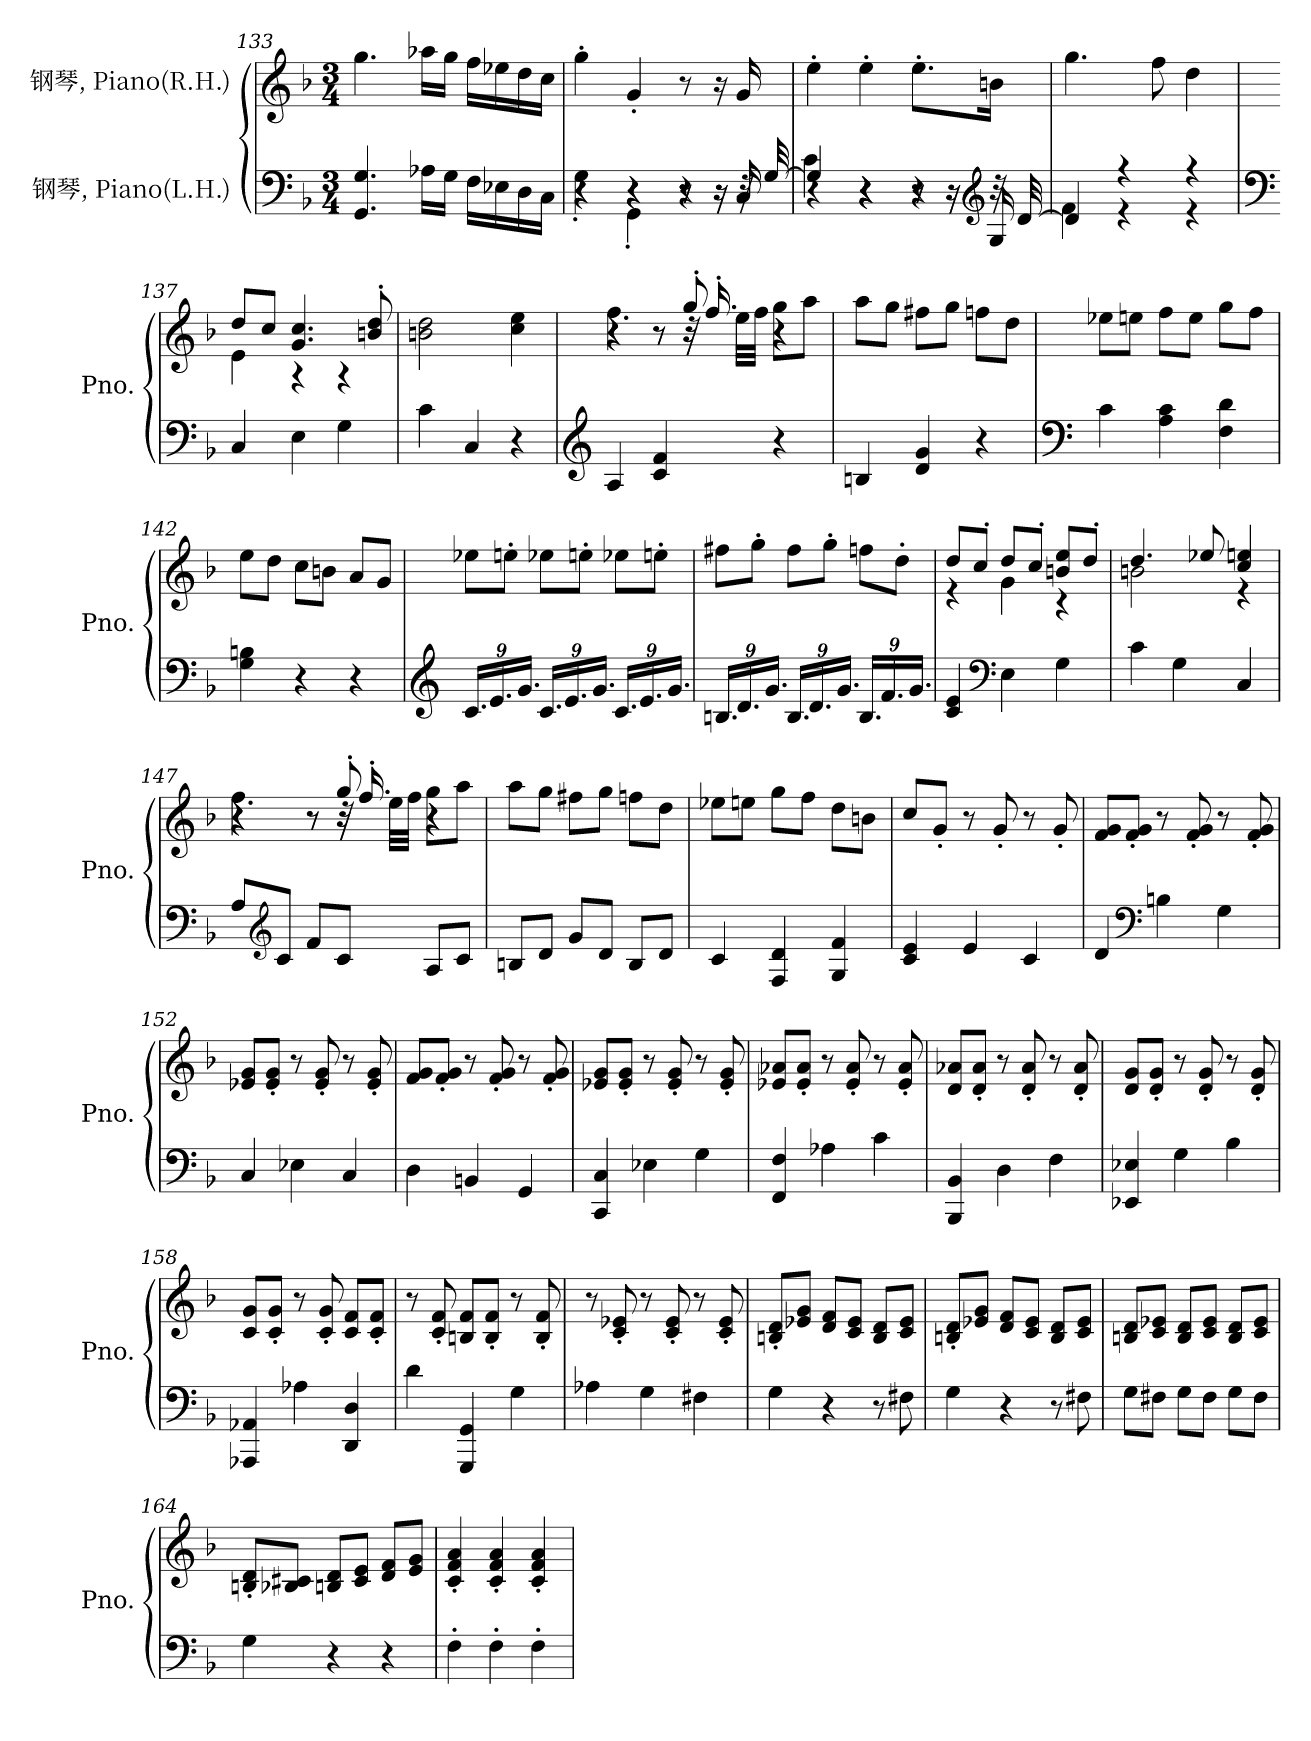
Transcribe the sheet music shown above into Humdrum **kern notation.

**kern	**kern
*part2	*part1
*staff2	*staff1
*I"钢琴, Piano(L.H.)	*I"钢琴, Piano(R.H.)
*I'Pno.	*I'Pno.
*clefF4	*clefG2
*k[b-]	*k[b-]
*M3/4	*M3/4
*MM114	*MM114
=133	=133
4.GG/ 4.G/	4.gg\
*	*MM118
16A-X\LL	16aa-X\LL
*	*MM126
16G\JJ	16gg\JJ
*	*MM122
16F\LL	16ff\LL
*	*MM114
16E-X\	16ee-X\
*	*MM118
16D\	16dd\
*	*MM104
16C\JJ	16cc\JJ
=134	=134
*	*MM108
*^	*
*	*^	*
4r	4G'\	4r	4gg'\
*	*	*	*MM118
4r	4GG'\	4r	4g'/
*	*	*	*MM126
8r	4r	8r	8r
16r	.	16r	16r
32r	.	16C/	16g/
[32G/	.	.	.
!!LO:LB:g=z
=135	=135	=135	=135
*	*	*	*MM118
4G/]	4c\	4r	4ee'\
*	*	*	*MM126
4r	4r	4r	4ee'\
*	*	*	*MM122
8r	4r	8r	8.ee'\L
16r	.	16r	.
*clefG2	*	*	*
32r	.	16G/	16bn\Jk
[32d/	.	.	.
*v	*v	*v	*
=136	=136
*	*MM114
*^	*
4d/]	4f\	4.gg\
4r	4r	.
*	*	*MM118
.	.	8ff\
*	*	*MM122
4r	4r	4dd\
*v	*v	*
=137	=137
*clefF4	*
*	*MM126
*	*^
4C/	8dd/L	4e\
*	*MM118	*
.	8cc/J	.
*	*MM126	*
4E\	4.g/ 4.cc/	4r
*	*MM122	*
4G\	.	4r
*	*MM114	*
.	8bn/' 8dd/'	.
*	*v	*v
=138	=138
*	*MM118
4c\	2bn\ 2dd\
4C/	.
*	*MM114
4r	4cc\ 4ee\
=139	=139
*clefG2	*
*	*MM118
*	*^
*	*	*^
4A/	4r	4.ff\	4r
*	*MM122	*	*
4c/ 4f/	8r	.	8r
*	*MM89	*	*
.	8gg'/	16r	32r
*	*MM104	*	*
.	.	.	16.ff'/
*	*MM108	*	*
.	.	32ee\LLL	.
*	*MM98	*	*
.	.	32ff\JJJ	.
*	*MM122	*	*
4r	4r	8gg\L	4r
*	*MM114	*	*
.	.	8aa\J	.
*	*v	*v	*v
!!LO:PB:g=z
=140	=140
*	*MM122
4Bn/	8aa\L
.	8gg\J
*	*MM126
4d/ 4g/	8ff#X\L
*	*MM130
.	8gg\J
*	*MM126
4r	8ffn\L
*	*MM118
.	8dd\J
=141	=141
*clefF4	*
*	*MM122
4c\	8ee-X\L
*	*MM126
.	8een\J
*	*MM122
4A\ 4c\	8ff\L
*	*MM118
.	8ee\J
*	*MM126
4F\ 4d\	8gg\L
*	*MM122
.	8ff\J
=142	=142
*	*MM126
4G\ 4Bn\	8ee\L
.	8dd\J
*	*MM130
4r	8cc\L
*	*MM122
.	8bn\J
*	*MM126
4r	8a/L
*	*MM118
.	8g/J
=143	=143
*clefG2	*
*Xbrackettup	*
*	*MM122
18.c/LL	8ee-X\L
18.e/	.
*	*MM126
.	8een'\J
18.g/JJ	.
*	*MM122
18.c/LL	8ee-X\L
18.e/	.
*	*MM130
.	8een'\J
18.g/JJ	.
*	*MM126
18.c/LL	8ee-X\L
18.e/	.
*	*MM118
.	8een'\J
18.g/JJ	.
!!LO:LB:g=z
=144	=144
*	*MM122
18.Bn/LL	8ff#X\L
18.d/	.
*	*MM126
.	8gg'\J
18.g/JJ	.
*	*MM122
18.B/LL	8ff#\L
18.d/	.
*	*MM130
.	8gg'\J
18.g/JJ	.
*	*MM126
18.B/LL	8ffn\L
18.f/	.
*	*MM118
.	8dd'\J
18.g/JJ	.
=145	=145
*	*MM126
*	*^
4c/ 4e/	8dd/L	4r
*	*MM130	*
.	8cc'/J	.
*clefF4	*	*
*	*MM126	*
4E\	8dd/L	4g\
.	8cc'/J	.
*	*MM122	*
4G\	8bn/ 8ee/L	4r
*	*MM114	*
.	8dd'/J	.
=146	=146	=146
*	*MM118	*
4c\	4.dd/	2bn\
4G\	.	.
.	8ee-X/	.
*	*MM114	*
4C/	4cc/ 4een/	4r
*	*v	*v
=147	=147
*	*MM118
*	*^
*	*	*^
8A/L	4r	4.ff\	4r
*clefG2	*	*	*
8c/J	.	.	.
*	*MM122	*	*
8f/L	8r	.	8r
*	*MM98	*	*
8c/J	8gg'/	16r	32r
*	*MM112	*	*
.	.	.	16.ff'/
*	*MM116	*	*
.	.	32ee\LLL	.
*	*MM108	*	*
.	.	32ff\JJJ	.
*	*MM122	*	*
8A/L	4r	8gg\L	4r
*	*MM118	*	*
8c/J	.	8aa\J	.
*	*v	*v	*v
!!LO:LB:g=z
=148	=148
*	*MM122
8Bn/L	8aa\L
8d/J	8gg\J
*	*MM126
8g/L	8ff#X\L
*	*MM122
8d/J	8gg\J
*	*MM126
8B/L	8ffn\L
*	*MM118
8d/J	8dd\J
=149	=149
*	*MM122
4c/	8ee-X\L
*	*MM126
.	8een\J
*	*MM130
4F/ 4d/	8gg\L
*	*MM122
.	8ff\J
*	*MM126
4G/ 4f/	8dd\L
*	*MM114
.	8bn\J
=150	=150
*	*MM118
4c/ 4e/	8cc/L
*	*MM126
.	8g'/J
*	*MM122
4e/	8r
.	8g'/
*	*MM126
4c/	8r
.	8g'/
=151	=151
*	*MM122
4d/	8f/ 8g/L
*	*MM126
.	8f/' 8g/'J
*clefF4	*
*	*MM122
4Bn\	8r
.	8f/' 8g/'
*	*MM126
4G\	8r
*	*MM114
.	8f/' 8g/'
=152	=152
*	*MM108
4C/	8e-X/ 8g/L
*	*MM126
.	8e-/' 8g/'J
*	*MM122
4E-X\	8r
.	8e-/' 8g/'
*	*MM126
4C/	8r
.	8e-/' 8g/'
!!LO:LB:g=z
=153	=153
*	*MM122
4D\	8f/ 8g/L
*	*MM126
.	8f/' 8g/'J
*	*MM122
4BBn/	8r
.	8f/' 8g/'
*	*MM126
4GG/	8r
*	*MM118
.	8f/' 8g/'
=154	=154
*	*MM114
4CC/ 4C/	8e-X/ 8g/L
*	*MM122
.	8e-/' 8g/'J
*	*MM126
4E-X\	8r
*	*MM118
.	8e-/' 8g/'
*	*MM122
4G\	8r
*	*MM126
.	8e-/' 8g/'
=155	=155
*	*MM118
4FF/ 4F/	8e-X/ 8a-X/L
*	*MM122
.	8e-/' 8a-/'J
*	*MM126
4A-X\	8r
*	*MM122
.	8e-/' 8a-/'
*	*MM126
4c\	8r
*	*MM122
.	8e-/' 8a-/'
=156	=156
*	*MM118
4BBB-/ 4BB-/	8d/ 8a-X/L
*	*MM122
.	8d/' 8a-/'J
*	*MM126
4D\	8r
*	*MM118
.	8d/' 8a-/'
*	*MM122
4F\	8r
*	*MM126
.	8d/' 8a-/'
=157	=157
*	*MM118
4EE-X/ 4E-X/	8d/ 8g/L
*	*MM122
.	8d/' 8g/'J
*	*MM126
4G\	8r
*	*MM122
.	8d/' 8g/'
*	*MM126
4B-\	8r
*	*MM122
.	8d/' 8g/'
!!LO:LB:g=z
=158	=158
*	*MM118
4AAA-X/ 4AA-X/	8c/ 8g/L
*	*MM126
.	8c/' 8g/'J
*	*MM122
4A-X\	8r
*	*MM126
.	8c/' 8g/'
*	*MM118
4DD/ 4D/	8c/ 8f/L
*	*MM126
.	8c/' 8f/'J
=159	=159
*	*MM122
4d\	8r
*	*MM126
.	8c/' 8f/'
*	*MM118
4GGG/ 4GG/	8Bn/ 8f/L
*	*MM126
.	8B/' 8f/'J
*	*MM122
4G\	8r
*	*MM114
.	8B/' 8f/'
=160	=160
*	*MM108
4A-X\	8r
*	*MM118
.	8c/' 8e-X/'
*	*MM126
4G\	8r
*	*MM122
.	8c/' 8e-/'
*	*MM126
4F#X\	8r
*	*MM118
.	8c/' 8e-/'
=161	=161
*	*MM122
4G\	8Bn/' 8d/'L
*	*MM126
.	8e-X/ 8g/J
*	*MM130
4r	8d/ 8f/L
*	*MM122
.	8c/ 8e-/J
*	*MM126
8r	8B/ 8d/L
*	*MM118
8F#X\	8c/ 8e-/J
=162	=162
*	*MM122
4G\	8Bn/' 8d/'L
*	*MM126
.	8e-X/ 8g/J
*	*MM122
4r	8d/ 8f/L
*	*MM118
.	8c/ 8e-/J
*	*MM122
8r	8B/ 8d/L
*	*MM114
8F#X\	8c/ 8e-/J
!!LO:LB:g=z
=163	=163
*	*MM118
8G\L	8Bn/ 8d/L
*	*MM126
8F#X\J	8c/ 8e-X/J
*	*MM122
8G\L	8B/ 8d/L
*	*MM126
8F#\J	8c/ 8e-/J
*	*MM122
8G\L	8B/ 8d/L
*	*MM114
8F#\J	8c/ 8e-/J
=164	=164
*	*MM98
4G\	8Bn/' 8d/'L
*	*MM126
.	8B-X/ 8c#X/J
*	*MM130
4r	8Bn/ 8d/L
*	*MM122
.	8c#/ 8e/J
*	*MM126
4r	8d/ 8f/L
*	*MM122
.	8e/ 8g/J
=165	=165
*	*MM114
4F'\	4c/' 4f/' 4a/'
*	*MM118
4F'\	4c/' 4f/' 4a/'
*	*MM108
4F'\	4c/' 4f/' 4a/'
=	=
*-	*-
